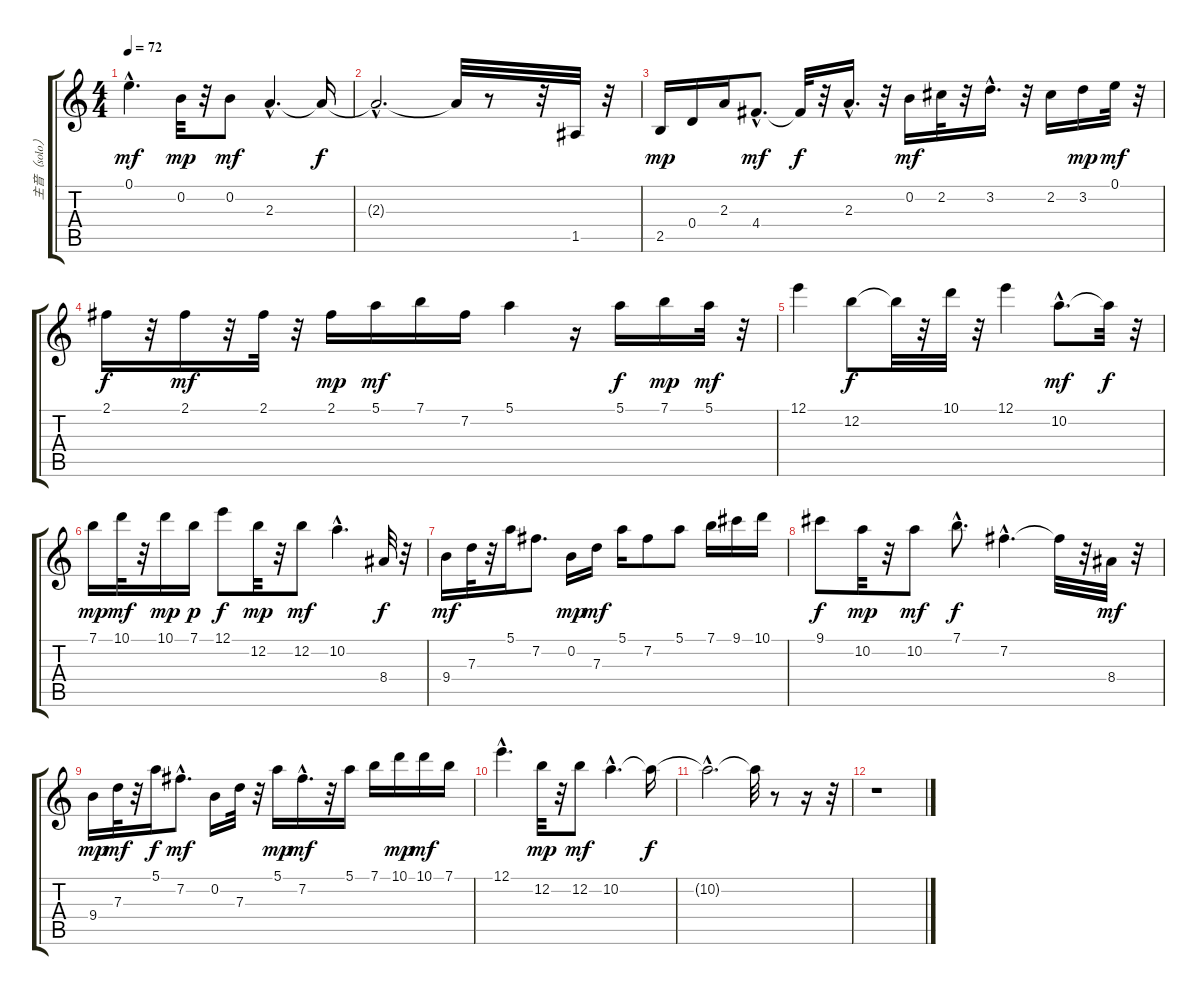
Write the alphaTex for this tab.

\track ("主音（solo）" "主音（solo）") {instrument overdrivenguitar}
\staff {score tabs}
\tuning (E4 B3 G3 D3 A2 E2) {hide}
\ts (4 4)
\tempo 72
\clef g2
\ks c
0.1{hac}.4{d dy mf} 0.2.32{dy mp} r.32 0.2.8{dy mf} 2.3{hac}.4{d} 2.3{t}.16{dy f} |
2.3{hac t}.2{d} 2.3{t}.32 r.8 r.32 1.5.32 r.32 |
2.5.16{dy mp} 0.4.16 2.3.16 4.4{hac}.8{d dy mf} 4.4{t}.32{dy f} r.32 2.3{hac}.16{d} r.32 0.2.16{dy mf} 2.2.32 r.32 3.2{hac}.16{d} r.32 2.2.16 3.2.16{dy mp} 0.1.32{dy mf} r.32 |
2.1.16{dy f} r.32 2.1.16{dy mf} r.32 2.1.32 r.32 2.1.16{dy mp} 5.1.16{dy mf} 7.1.16 7.2.16 5.1.4 r.16 5.1.16{dy f} 7.1.16{dy mp} 5.1.32{dy mf} r.32 |
12.1.4 12.2.8{dy f} 12.2{t}.32 r.32 10.1.32 r.32 12.1.4 10.2{hac}.8{d dy mf} 10.2{t}.32{dy f} r.32 |
7.1.16{dy mp} 10.1.32{dy mf} r.32 10.1.16{dy mp} 7.1.16{dy p} 12.1.8{dy f} 12.2.32{dy mp} r.32 12.2.8{dy mf} 10.2{hac}.4{d} 8.4.32{dy f} r.32 |
9.4.16{dy mf} 7.3.32 r.32 5.1.16 7.2.8{d} 0.2.16{dy mp} 7.3.16{dy mf} 5.1.16 7.2.8 5.1.8 7.1.16 9.1.16 10.1.16 |
9.1.8{dy f} 10.2.32{dy mp} r.32 10.2.8{dy mf} 7.1{hac}.8{d dy f} 7.2{hac}.4{d} 7.2{t}.32 r.32 8.4.32{dy mf} r.32 |
9.4.16{dy mp} 7.3.32{dy mf} r.32 5.1.16{dy f} 7.2{hac}.8{d dy mf} 0.2.16 7.3.32 r.32 5.1.16{dy mp} 7.2{hac}.16{d dy mf} r.32 5.1.16 7.1.16 10.1.16{dy mp} 10.1.16{dy mf} 7.1.16 |
12.1{hac}.4{d} 12.2.32{dy mp} r.32 12.2.8{dy mf} 10.2{hac}.4{d} 10.2{t}.16{dy f} |
10.2{hac t}.2{d} 10.2{t}.32 r.8 r.16 r.32 |
r.1
